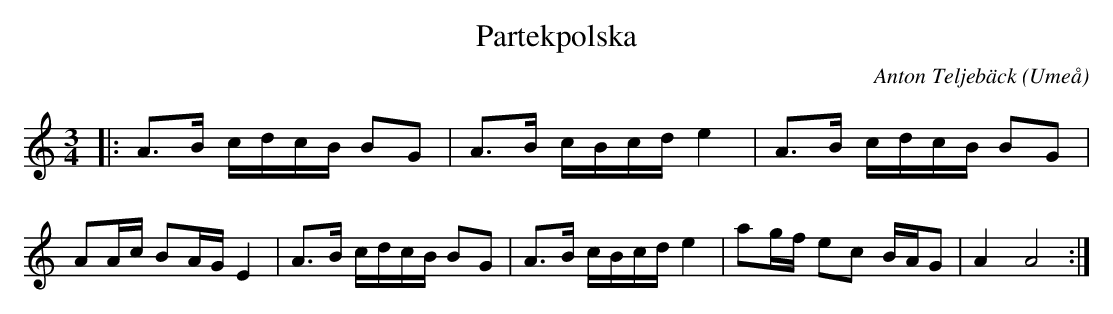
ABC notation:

X:1
T:Partekpolska
O:Umeå
C:Anton Teljebäck
M:3/4
L:1/8
K:Am
|: A>B c/d/c/B/ BG | A>B c/B/c/d/ e2 |A>B c/d/c/B/ BG | AA/c/ BA/G/ E2 |A>B c/d/c/B/ BG | A>B c/B/c/d/ e2 | ag/f/ ec B/A/G | A2 A4 :|
